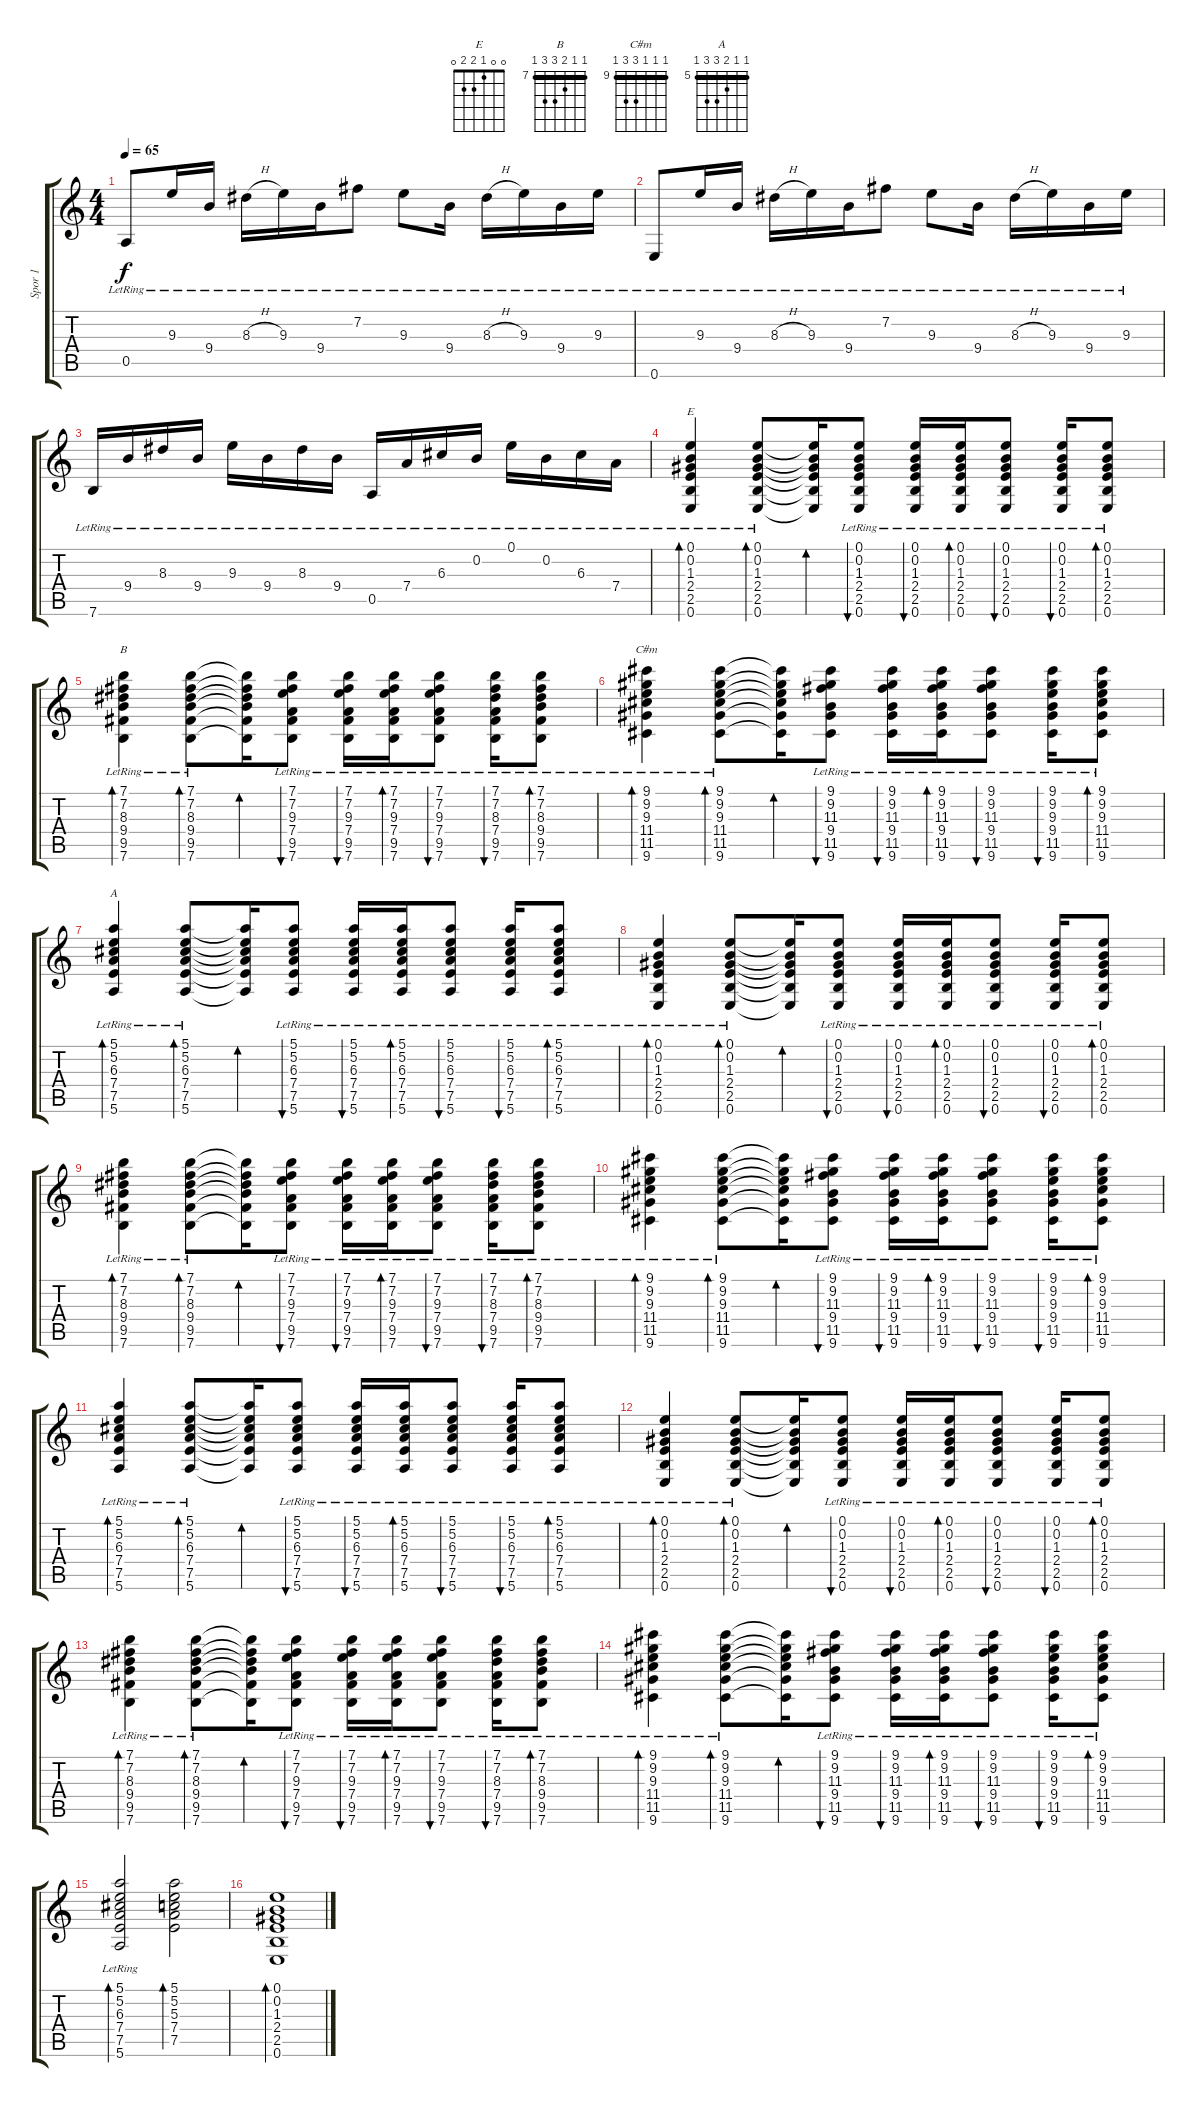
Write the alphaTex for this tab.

\track ("Spor 1" "Spor 1") {instrument acousticguitarnylon}
\staff {score tabs}
\tuning (E4 B3 G3 D3 A2 E2) {hide}
\chord ("E" 0 0 1 2 2 0)
\chord ("B" 7 7 8 9 9 7) {firstfret 7 barre 7}
\chord ("C#m" 9 9 9 11 11 9) {firstfret 9 barre 9}
\chord ("A" 5 5 6 7 7 5) {firstfret 5 barre 5}
\ts (4 4)
\tempo 65
\clef g2
\ks c
0.5{lr}.8{dy f} 9.3{lr}.16 9.4{lr}.16 8.3{h lr}.16 9.3{lr}.16 9.4{lr}.16 7.2{lr}.8 9.3{lr}.8 9.4{lr}.16 8.3{h lr}.16 9.3{lr}.16 9.4{lr}.16 9.3{lr}.16 |
0.6{lr}.8 9.3{lr}.16 9.4{lr}.16 8.3{h lr}.16 9.3{lr}.16 9.4{lr}.16 7.2{lr}.8 9.3{lr}.8 9.4{lr}.16 8.3{h lr}.16 9.3{lr}.16 9.4{lr}.16 9.3{lr}.16 |
7.6{lr}.16 9.4{lr}.16 8.3{lr}.16 9.4{lr}.16 9.3{lr}.16 9.4{lr}.16 8.3{lr}.16 9.4{lr}.16 0.5{lr}.16 7.4{lr}.16 6.3{lr}.16 0.2{lr}.16 0.1{lr}.16 0.2{lr}.16 6.3{lr}.16 7.4{lr}.16 |
(0.1{lr} 0.2{lr} 1.3{lr} 2.4{lr} 2.5{lr} 0.6{lr}).4{bd 30 ch "E"} (0.1{lr} 0.2{lr} 1.3{lr} 2.4{lr} 2.5{lr} 0.6{lr}).8{bd 30} (0.1{t} 0.2{t} 1.3{t} 2.4{t} 2.5{t} 0.6{t}).16{bd 120} (0.1{lr} 0.2{lr} 1.3{lr} 2.4{lr} 2.5{lr} 0.6{lr}).8{bu 30} (0.1{lr} 0.2{lr} 1.3{lr} 2.4{lr} 2.5{lr} 0.6{lr}).16{bu 30} (0.1{lr} 0.2{lr} 1.3{lr} 2.4{lr} 2.5{lr} 0.6{lr}).16{bd 30} (0.1{lr} 0.2{lr} 1.3{lr} 2.4{lr} 2.5{lr} 0.6{lr}).8{bu 30} (0.1{lr} 0.2{lr} 1.3{lr} 2.4{lr} 2.5{lr} 0.6{lr}).16{bu 30} (0.1{lr} 0.2{lr} 1.3{lr} 2.4{lr} 2.5{lr} 0.6{lr}).8{bd 30} |
(7.1{lr} 7.2{lr} 8.3{lr} 9.4{lr} 9.5{lr} 7.6{lr}).4{bd 30 ch "B"} (7.1{lr} 7.2{lr} 8.3{lr} 9.4{lr} 9.5{lr} 7.6{lr}).8{bd 30} (7.1{t} 7.2{t} 8.3{t} 9.4{t} 9.5{t} 7.6{t}).16{bd 120} (7.1{lr} 7.2{lr} 9.3{lr} 7.4{lr} 9.5{lr} 7.6{lr}).8{bu 30} (7.1{lr} 7.2{lr} 9.3{lr} 7.4{lr} 9.5{lr} 7.6{lr}).16{bu 30} (7.1{lr} 7.2{lr} 9.3{lr} 7.4{lr} 9.5{lr} 7.6{lr}).16{bd 30} (7.1{lr} 7.2{lr} 9.3{lr} 7.4{lr} 9.5{lr} 7.6{lr}).8{bu 30} (7.1{lr} 7.2{lr} 8.3{lr} 7.4{lr} 9.5{lr} 7.6{lr}).16{bu 30} (7.1{lr} 7.2{lr} 8.3{lr} 9.4{lr} 9.5{lr} 7.6{lr}).8{bd 30} |
(9.1{lr} 9.2{lr} 9.3{lr} 11.4{lr} 11.5{lr} 9.6{lr}).4{bd 30 ch "C#m"} (9.1{lr} 9.2{lr} 9.3{lr} 11.4{lr} 11.5{lr} 9.6{lr}).8{bd 30} (9.1{t} 9.2{t} 9.3{t} 11.4{t} 11.5{t} 9.6{t}).16{bd 120} (9.1{lr} 9.2{lr} 11.3{lr} 9.4{lr} 11.5{lr} 9.6{lr}).8{bu 30} (9.1{lr} 9.2{lr} 11.3{lr} 9.4{lr} 11.5{lr} 9.6{lr}).16{bu 30} (9.1{lr} 9.2{lr} 11.3{lr} 9.4{lr} 11.5{lr} 9.6{lr}).16{bd 30} (9.1{lr} 9.2{lr} 11.3{lr} 9.4{lr} 11.5{lr} 9.6{lr}).8{bu 30} (9.1{lr} 9.2{lr} 9.3{lr} 9.4{lr} 11.5{lr} 9.6{lr}).16{bu 30} (9.1{lr} 9.2{lr} 9.3{lr} 11.4{lr} 11.5{lr} 9.6{lr}).8{bd 30} |
(5.1{lr} 5.2{lr} 6.3{lr} 7.4{lr} 7.5{lr} 5.6{lr}).4{bd 30 ch "A"} (5.1{lr} 5.2{lr} 6.3{lr} 7.4{lr} 7.5{lr} 5.6{lr}).8{bd 30} (5.1{t} 5.2{t} 6.3{t} 7.4{t} 7.5{t} 5.6{t}).16{bd 120} (5.1{lr} 5.2{lr} 6.3{lr} 7.4{lr} 7.5{lr} 5.6{lr}).8{bu 30} (5.1{lr} 5.2{lr} 6.3{lr} 7.4{lr} 7.5{lr} 5.6{lr}).16{bu 30} (5.1{lr} 5.2{lr} 6.3{lr} 7.4{lr} 7.5{lr} 5.6{lr}).16{bd 30} (5.1{lr} 5.2{lr} 6.3{lr} 7.4{lr} 7.5{lr} 5.6{lr}).8{bu 30} (5.1{lr} 5.2{lr} 6.3{lr} 7.4{lr} 7.5{lr} 5.6{lr}).16{bu 30} (5.1{lr} 5.2{lr} 6.3{lr} 7.4{lr} 7.5{lr} 5.6{lr}).8{bd 30} |
(0.1{lr} 0.2{lr} 1.3{lr} 2.4{lr} 2.5{lr} 0.6{lr}).4{bd 30} (0.1{lr} 0.2{lr} 1.3{lr} 2.4{lr} 2.5{lr} 0.6{lr}).8{bd 30} (0.1{t} 0.2{t} 1.3{t} 2.4{t} 2.5{t} 0.6{t}).16{bd 120} (0.1{lr} 0.2{lr} 1.3{lr} 2.4{lr} 2.5{lr} 0.6{lr}).8{bu 30} (0.1{lr} 0.2{lr} 1.3{lr} 2.4{lr} 2.5{lr} 0.6{lr}).16{bu 30} (0.1{lr} 0.2{lr} 1.3{lr} 2.4{lr} 2.5{lr} 0.6{lr}).16{bd 30} (0.1{lr} 0.2{lr} 1.3{lr} 2.4{lr} 2.5{lr} 0.6{lr}).8{bu 30} (0.1{lr} 0.2{lr} 1.3{lr} 2.4{lr} 2.5{lr} 0.6{lr}).16{bu 30} (0.1{lr} 0.2{lr} 1.3{lr} 2.4{lr} 2.5{lr} 0.6{lr}).8{bd 30} |
(7.1{lr} 7.2{lr} 8.3{lr} 9.4{lr} 9.5{lr} 7.6{lr}).4{bd 30} (7.1{lr} 7.2{lr} 8.3{lr} 9.4{lr} 9.5{lr} 7.6{lr}).8{bd 30} (7.1{t} 7.2{t} 8.3{t} 9.4{t} 9.5{t} 7.6{t}).16{bd 120} (7.1{lr} 7.2{lr} 9.3{lr} 7.4{lr} 9.5{lr} 7.6{lr}).8{bu 30} (7.1{lr} 7.2{lr} 9.3{lr} 7.4{lr} 9.5{lr} 7.6{lr}).16{bu 30} (7.1{lr} 7.2{lr} 9.3{lr} 7.4{lr} 9.5{lr} 7.6{lr}).16{bd 30} (7.1{lr} 7.2{lr} 9.3{lr} 7.4{lr} 9.5{lr} 7.6{lr}).8{bu 30} (7.1{lr} 7.2{lr} 8.3{lr} 7.4{lr} 9.5{lr} 7.6{lr}).16{bu 30} (7.1{lr} 7.2{lr} 8.3{lr} 9.4{lr} 9.5{lr} 7.6{lr}).8{bd 30} |
(9.1{lr} 9.2{lr} 9.3{lr} 11.4{lr} 11.5{lr} 9.6{lr}).4{bd 30} (9.1{lr} 9.2{lr} 9.3{lr} 11.4{lr} 11.5{lr} 9.6{lr}).8{bd 30} (9.1{t} 9.2{t} 9.3{t} 11.4{t} 11.5{t} 9.6{t}).16{bd 120} (9.1{lr} 9.2{lr} 11.3{lr} 9.4{lr} 11.5{lr} 9.6{lr}).8{bu 30} (9.1{lr} 9.2{lr} 11.3{lr} 9.4{lr} 11.5{lr} 9.6{lr}).16{bu 30} (9.1{lr} 9.2{lr} 11.3{lr} 9.4{lr} 11.5{lr} 9.6{lr}).16{bd 30} (9.1{lr} 9.2{lr} 11.3{lr} 9.4{lr} 11.5{lr} 9.6{lr}).8{bu 30} (9.1{lr} 9.2{lr} 9.3{lr} 9.4{lr} 11.5{lr} 9.6{lr}).16{bu 30} (9.1{lr} 9.2{lr} 9.3{lr} 11.4{lr} 11.5{lr} 9.6{lr}).8{bd 30} |
(5.1{lr} 5.2{lr} 6.3{lr} 7.4{lr} 7.5{lr} 5.6{lr}).4{bd 30} (5.1{lr} 5.2{lr} 6.3{lr} 7.4{lr} 7.5{lr} 5.6{lr}).8{bd 30} (5.1{t} 5.2{t} 6.3{t} 7.4{t} 7.5{t} 5.6{t}).16{bd 120} (5.1{lr} 5.2{lr} 6.3{lr} 7.4{lr} 7.5{lr} 5.6{lr}).8{bu 30} (5.1{lr} 5.2{lr} 6.3{lr} 7.4{lr} 7.5{lr} 5.6{lr}).16{bu 30} (5.1{lr} 5.2{lr} 6.3{lr} 7.4{lr} 7.5{lr} 5.6{lr}).16{bd 30} (5.1{lr} 5.2{lr} 6.3{lr} 7.4{lr} 7.5{lr} 5.6{lr}).8{bu 30} (5.1{lr} 5.2{lr} 6.3{lr} 7.4{lr} 7.5{lr} 5.6{lr}).16{bu 30} (5.1{lr} 5.2{lr} 6.3{lr} 7.4{lr} 7.5{lr} 5.6{lr}).8{bd 30} |
(0.1{lr} 0.2{lr} 1.3{lr} 2.4{lr} 2.5{lr} 0.6{lr}).4{bd 30} (0.1{lr} 0.2{lr} 1.3{lr} 2.4{lr} 2.5{lr} 0.6{lr}).8{bd 30} (0.1{t} 0.2{t} 1.3{t} 2.4{t} 2.5{t} 0.6{t}).16{bd 120} (0.1{lr} 0.2{lr} 1.3{lr} 2.4{lr} 2.5{lr} 0.6{lr}).8{bu 30} (0.1{lr} 0.2{lr} 1.3{lr} 2.4{lr} 2.5{lr} 0.6{lr}).16{bu 30} (0.1{lr} 0.2{lr} 1.3{lr} 2.4{lr} 2.5{lr} 0.6{lr}).16{bd 30} (0.1{lr} 0.2{lr} 1.3{lr} 2.4{lr} 2.5{lr} 0.6{lr}).8{bu 30} (0.1{lr} 0.2{lr} 1.3{lr} 2.4{lr} 2.5{lr} 0.6{lr}).16{bu 30} (0.1{lr} 0.2{lr} 1.3{lr} 2.4{lr} 2.5{lr} 0.6{lr}).8{bd 30} |
(7.1{lr} 7.2{lr} 8.3{lr} 9.4{lr} 9.5{lr} 7.6{lr}).4{bd 30} (7.1{lr} 7.2{lr} 8.3{lr} 9.4{lr} 9.5{lr} 7.6{lr}).8{bd 30} (7.1{t} 7.2{t} 8.3{t} 9.4{t} 9.5{t} 7.6{t}).16{bd 120} (7.1{lr} 7.2{lr} 9.3{lr} 7.4{lr} 9.5{lr} 7.6{lr}).8{bu 30} (7.1{lr} 7.2{lr} 9.3{lr} 7.4{lr} 9.5{lr} 7.6{lr}).16{bu 30} (7.1{lr} 7.2{lr} 9.3{lr} 7.4{lr} 9.5{lr} 7.6{lr}).16{bd 30} (7.1{lr} 7.2{lr} 9.3{lr} 7.4{lr} 9.5{lr} 7.6{lr}).8{bu 30} (7.1{lr} 7.2{lr} 8.3{lr} 7.4{lr} 9.5{lr} 7.6{lr}).16{bu 30} (7.1{lr} 7.2{lr} 8.3{lr} 9.4{lr} 9.5{lr} 7.6{lr}).8{bd 30} |
(9.1{lr} 9.2{lr} 9.3{lr} 11.4{lr} 11.5{lr} 9.6{lr}).4{bd 30} (9.1{lr} 9.2{lr} 9.3{lr} 11.4{lr} 11.5{lr} 9.6{lr}).8{bd 30} (9.1{t} 9.2{t} 9.3{t} 11.4{t} 11.5{t} 9.6{t}).16{bd 120} (9.1{lr} 9.2{lr} 11.3{lr} 9.4{lr} 11.5{lr} 9.6{lr}).8{bu 30} (9.1{lr} 9.2{lr} 11.3{lr} 9.4{lr} 11.5{lr} 9.6{lr}).16{bu 30} (9.1{lr} 9.2{lr} 11.3{lr} 9.4{lr} 11.5{lr} 9.6{lr}).16{bd 30} (9.1{lr} 9.2{lr} 11.3{lr} 9.4{lr} 11.5{lr} 9.6{lr}).8{bu 30} (9.1{lr} 9.2{lr} 9.3{lr} 9.4{lr} 11.5{lr} 9.6{lr}).16{bu 30} (9.1{lr} 9.2{lr} 9.3{lr} 11.4{lr} 11.5{lr} 9.6{lr}).8{bd 30} |
(5.1{lr} 5.2{lr} 6.3{lr} 7.4{lr} 7.5{lr} 5.6{lr}).2{bd 60} (5.1 5.2 5.3 7.4 7.5).2{bd 60} |
(0.1 0.2 1.3 2.4 2.5 0.6).1{bd 120}
